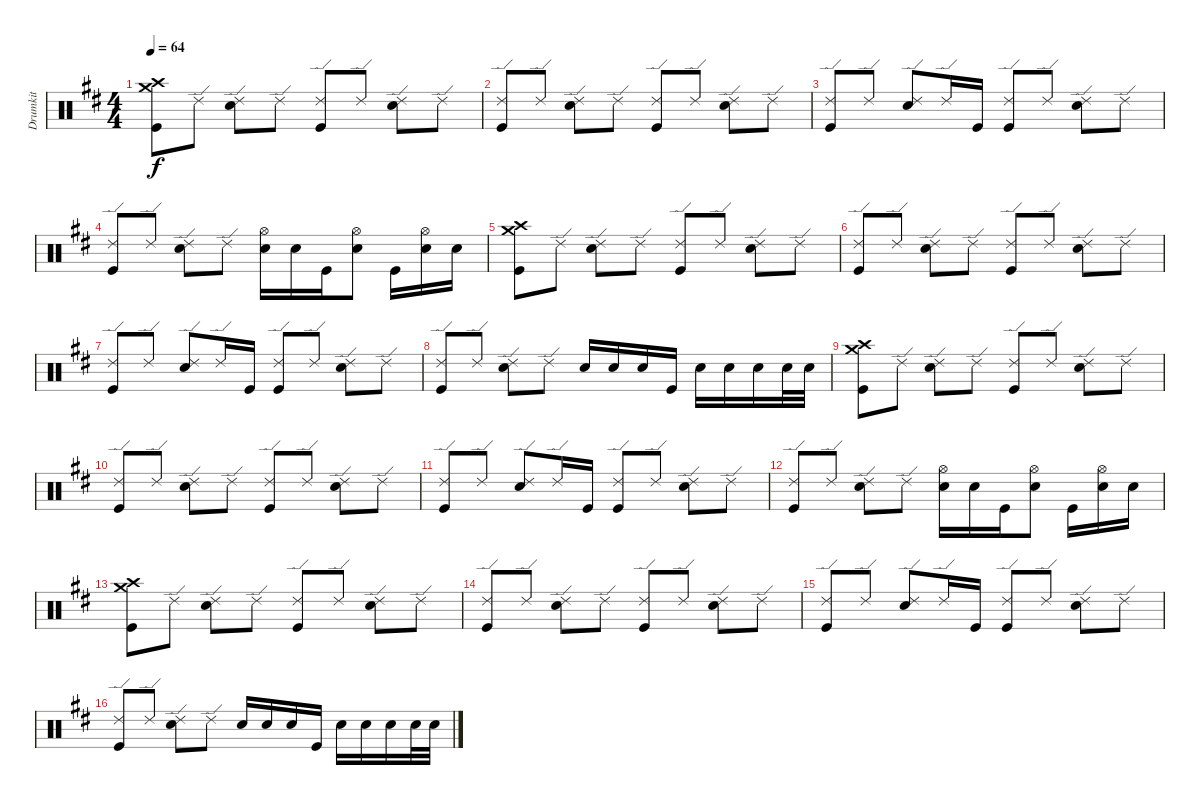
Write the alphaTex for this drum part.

\track ("Drumkit" "Drumkit") {instrument percussion}
\staff {score}
\articulation defaults
\ts (4 4)
\tempo 64
\clef neutral
\ks d
("Crash medium (hit)" "Crash high (hit)" "Kick (hit)").8{dy f} "Ride (edge) 2".8 ("Ride (edge) 2" "Snare (hit) 2").8 "Ride (edge) 2".8 ("Ride (edge) 2" "Kick (hit)").8 "Ride (edge) 2".8 ("Ride (edge) 2" "Snare (hit) 2").8 "Ride (edge) 2".8 |
("Ride (edge) 2" "Kick (hit)").8 "Ride (edge) 2".8 ("Ride (edge) 2" "Snare (hit) 2").8 "Ride (edge) 2".8 ("Ride (edge) 2" "Kick (hit)").8 "Ride (edge) 2".8 ("Ride (edge) 2" "Snare (hit) 2").8 "Ride (edge) 2".8 |
("Ride (edge) 2" "Kick (hit)").8 "Ride (edge) 2".8 ("Ride (edge) 2" "Snare (hit) 2").8 "Ride (edge) 2".16 "Kick (hit)".16 ("Ride (edge) 2" "Kick (hit)").8 "Ride (edge) 2".8 ("Ride (edge) 2" "Snare (hit) 2").8 "Ride (edge) 2".8 |
("Ride (edge) 2" "Kick (hit)").8 "Ride (edge) 2".8 ("Ride (edge) 2" "Snare (hit) 2").8 "Ride (edge) 2".8 ("Hi-Hat (open)" "Snare (hit) 2").16 "Snare (hit) 2".16 "Kick (hit)".16 ("Hi-Hat (open)" "Snare (hit) 2").8 "Kick (hit)".16 ("Hi-Hat (open)" "Snare (hit) 2").16 "Snare (hit) 2".16 |
("Crash medium (hit)" "Crash high (hit)" "Kick (hit)").8 "Ride (edge) 2".8 ("Ride (edge) 2" "Snare (hit) 2").8 "Ride (edge) 2".8 ("Ride (edge) 2" "Kick (hit)").8 "Ride (edge) 2".8 ("Ride (edge) 2" "Snare (hit) 2").8 "Ride (edge) 2".8 |
("Ride (edge) 2" "Kick (hit)").8 "Ride (edge) 2".8 ("Ride (edge) 2" "Snare (hit) 2").8 "Ride (edge) 2".8 ("Ride (edge) 2" "Kick (hit)").8 "Ride (edge) 2".8 ("Ride (edge) 2" "Snare (hit) 2").8 "Ride (edge) 2".8 |
("Ride (edge) 2" "Kick (hit)").8 "Ride (edge) 2".8 ("Ride (edge) 2" "Snare (hit) 2").8 "Ride (edge) 2".16 "Kick (hit)".16 ("Ride (edge) 2" "Kick (hit)").8 "Ride (edge) 2".8 ("Ride (edge) 2" "Snare (hit) 2").8 "Ride (edge) 2".8 |
("Ride (edge) 2" "Kick (hit)").8 "Ride (edge) 2".8 ("Ride (edge) 2" "Snare (hit) 2").8 "Ride (edge) 2".8 "Snare (hit) 2".16 "Snare (hit) 2".16 "Snare (hit) 2".16 "Kick (hit)".16 "Snare (hit) 2".16 "Snare (hit) 2".16 "Snare (hit) 2".16 "Snare (hit) 2".32 "Snare (hit) 2".32 |
("Crash medium (hit)" "Crash high (hit)" "Kick (hit)").8 "Ride (edge) 2".8 ("Ride (edge) 2" "Snare (hit) 2").8 "Ride (edge) 2".8 ("Ride (edge) 2" "Kick (hit)").8 "Ride (edge) 2".8 ("Ride (edge) 2" "Snare (hit) 2").8 "Ride (edge) 2".8 |
("Ride (edge) 2" "Kick (hit)").8 "Ride (edge) 2".8 ("Ride (edge) 2" "Snare (hit) 2").8 "Ride (edge) 2".8 ("Ride (edge) 2" "Kick (hit)").8 "Ride (edge) 2".8 ("Ride (edge) 2" "Snare (hit) 2").8 "Ride (edge) 2".8 |
("Ride (edge) 2" "Kick (hit)").8 "Ride (edge) 2".8 ("Ride (edge) 2" "Snare (hit) 2").8 "Ride (edge) 2".16 "Kick (hit)".16 ("Ride (edge) 2" "Kick (hit)").8 "Ride (edge) 2".8 ("Ride (edge) 2" "Snare (hit) 2").8 "Ride (edge) 2".8 |
("Ride (edge) 2" "Kick (hit)").8 "Ride (edge) 2".8 ("Ride (edge) 2" "Snare (hit) 2").8 "Ride (edge) 2".8 ("Hi-Hat (open)" "Snare (hit) 2").16 "Snare (hit) 2".16 "Kick (hit)".16 ("Hi-Hat (open)" "Snare (hit) 2").8 "Kick (hit)".16 ("Hi-Hat (open)" "Snare (hit) 2").16 "Snare (hit) 2".16 |
("Crash medium (hit)" "Crash high (hit)" "Kick (hit)").8 "Ride (edge) 2".8 ("Ride (edge) 2" "Snare (hit) 2").8 "Ride (edge) 2".8 ("Ride (edge) 2" "Kick (hit)").8 "Ride (edge) 2".8 ("Ride (edge) 2" "Snare (hit) 2").8 "Ride (edge) 2".8 |
("Ride (edge) 2" "Kick (hit)").8 "Ride (edge) 2".8 ("Ride (edge) 2" "Snare (hit) 2").8 "Ride (edge) 2".8 ("Ride (edge) 2" "Kick (hit)").8 "Ride (edge) 2".8 ("Ride (edge) 2" "Snare (hit) 2").8 "Ride (edge) 2".8 |
("Ride (edge) 2" "Kick (hit)").8 "Ride (edge) 2".8 ("Ride (edge) 2" "Snare (hit) 2").8 "Ride (edge) 2".16 "Kick (hit)".16 ("Ride (edge) 2" "Kick (hit)").8 "Ride (edge) 2".8 ("Ride (edge) 2" "Snare (hit) 2").8 "Ride (edge) 2".8 |
("Ride (edge) 2" "Kick (hit)").8 "Ride (edge) 2".8 ("Ride (edge) 2" "Snare (hit) 2").8 "Ride (edge) 2".8 "Snare (hit) 2".16 "Snare (hit) 2".16 "Snare (hit) 2".16 "Kick (hit)".16 "Snare (hit) 2".16 "Snare (hit) 2".16 "Snare (hit) 2".16 "Snare (hit) 2".32 "Snare (hit) 2".32
